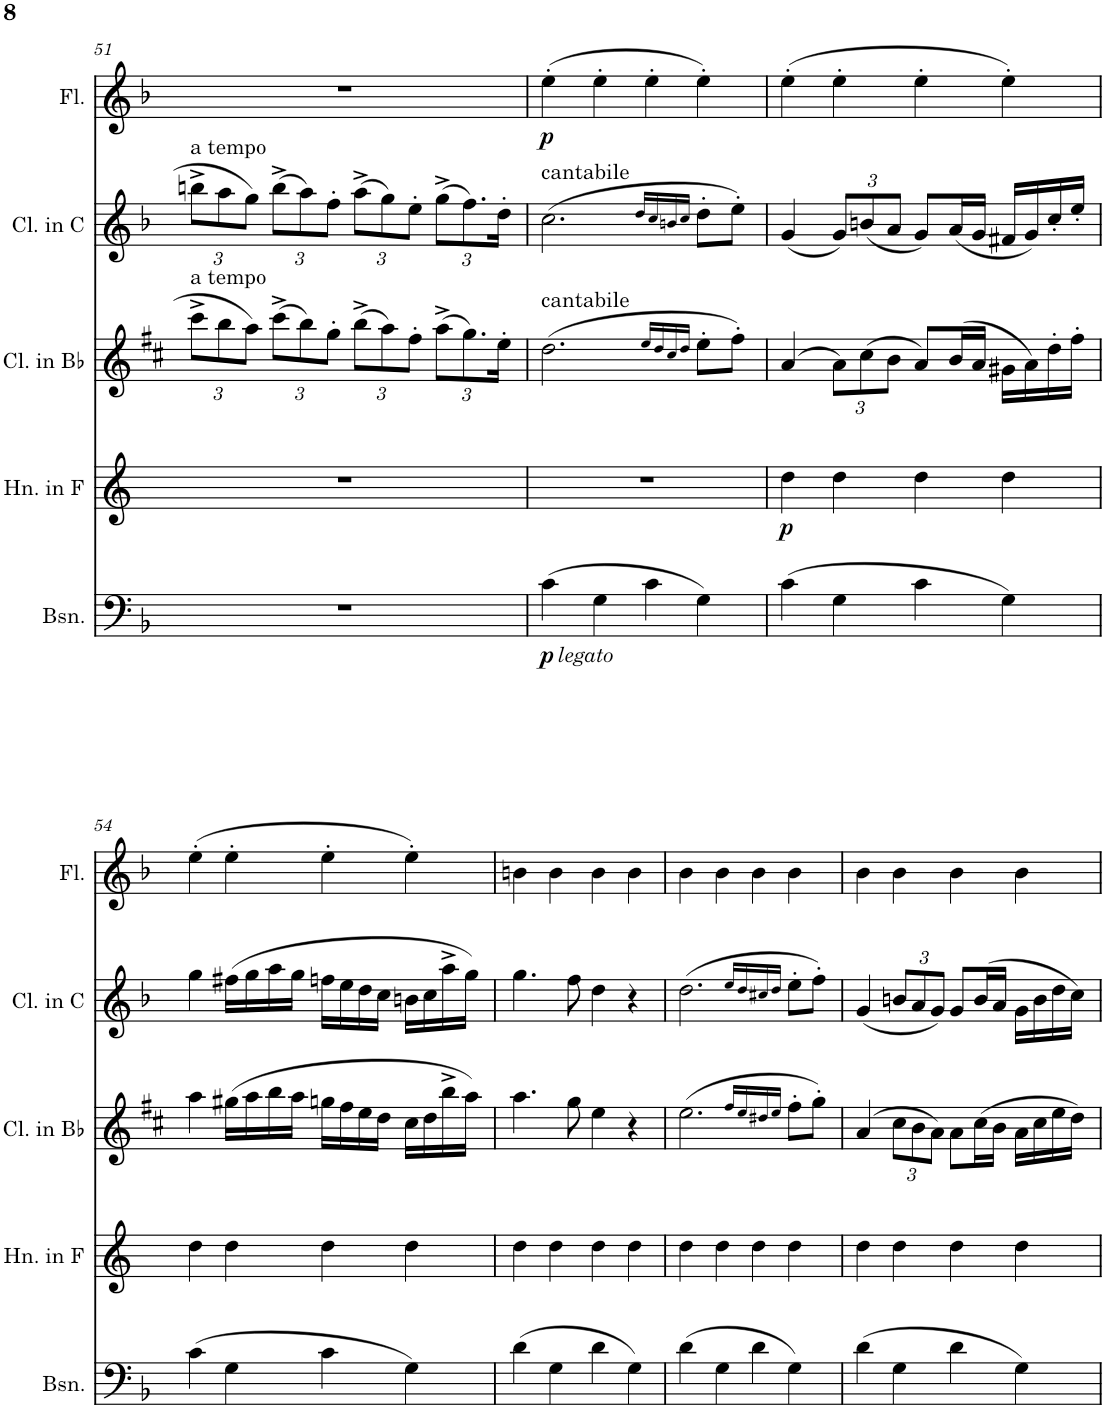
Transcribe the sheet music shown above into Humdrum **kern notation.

**kern	**dynam	**kern	**dynam	**kern	**kern	**kern	**dynam
*part5	*part5	*part4	*part4	*part3	*part2	*part1	*part1
*staff5	*staff5	*staff4	*staff4	*staff3	*staff2	*staff1	*staff1
*I"Bassoon	*	*I"Horn in F	*	*I"Clarinet in Bb	*I"Clarinet in C	*I"Flute	*
*I'Bsn.	*	*I'Hn. in F	*	*I'Cl. in Bb	*I'Cl. in C	*I'Fl.	*
!!LO:PB:g=z
*clefF4	*	*clefG2	*	*clefG2	*clefG2	*clefG2	*
*	*	*Trd4c7	*	*Trd1c2	*Trd1c2	*	*
*k[b-]	*	*k[]	*	*k[f#c#]	*k[b-]	*k[b-]	*
*M4/4	*	*M4/4	*	*M4/4	*M4/4	*M4/4	*
*	*	*	*	*Xbrackettup	*Xbrackettup	*	*
=51	=51	=51	=51	=51	=51	=51	=51
!	!	!	!	!	!LO:TX:a:t=a tempo	!	!
!	!	!	!	!LO:TX:a:t=a tempo	!	!	!
1r	.	1r	.	12ccc#^\L	12bbn^\L	1r	.
.	.	.	.	12bb\	12aa\	.	.
.	.	.	.	12aa\J	12gg\J	.	.
.	.	.	.	(12ccc#^\L	(12bb^\L	.	.
.	.	.	.	12bb\)	12aa\)	.	.
.	.	.	.	12gg'\J	12ff'\J	.	.
.	.	.	.	(12bb^\L	(12aa^\L	.	.
.	.	.	.	12aa\)	12gg\)	.	.
.	.	.	.	12ff#'\J	12ee'\J	.	.
.	.	.	.	(12aa^\L	(12gg^\L	.	.
.	.	.	.	12.gg\)	12.ff\)	.	.
.	.	.	.	24ee'\Jk	24dd'\Jk	.	.
=52	=52	=52	=52	=52	=52	=52	=52
!	!	!	!	!	!LO:TX:a:t=cantabile	!	!
!	!	!	!	!LO:TX:a:t=cantabile	!	!	!
!LO:TX:b:i:t=legato	!	!	!	!	!	!	!
!	!LO:DY:b	!	!	!	!	!	!LO:DY:b
(4c\	p	1r	.	(2.dd\	(2.cc\	(4ee'\	p
4G\	.	.	.	.	.	4ee'\	.
4c\	.	.	.	.	.	4ee'\	.
.	.	.	.	16qee/LL	16qdd/LL	.	.
.	.	.	.	16qdd/	16qcc/	.	.
.	.	.	.	16qcc#/	16qbn/	.	.
.	.	.	.	16qdd/JJ	16qcc/JJ	.	.
4G\)	.	.	.	8ee'\L	8dd'\L	4ee'\)	.
.	.	.	.	8ff#'\J)	8ee'\J)	.	.
=53	=53	=53	=53	=53	=53	=53	=53
!	!	!	!LO:DY:b	!	!	!	!
(4c\	.	4dd\	p	(4a/	(4g/	(4ee'\	.
4G\	.	4dd\	.	12a\L)	12g/L)	4ee'\	.
.	.	.	.	(12cc#\	(12bn/	.	.
.	.	.	.	12b\J	12a/J	.	.
4c\	.	4dd\	.	8a/L)	8g/L)	4ee'\	.
.	.	.	.	(16b/L	(16a/L	.	.
.	.	.	.	16a/JJ	16g/JJ	.	.
4G\)	.	4dd\	.	16g#X\LL	16f#X/LL	4ee'\)	.
.	.	.	.	16a\)	16g/)	.	.
.	.	.	.	16dd'\	16cc'/	.	.
.	.	.	.	16ff#'\JJ	16ee'/JJ	.	.
!!LO:LB:g=z
=54	=54	=54	=54	=54	=54	=54	=54
(4c\	.	4dd\	.	4aa\	4gg\	(4ee'\	.
4G\	.	4dd\	.	(16gg#X\LL	(16ff#X\LL	4ee'\	.
.	.	.	.	16aa\	16gg\	.	.
.	.	.	.	16bb\	16aa\	.	.
.	.	.	.	16aa\JJ	16gg\JJ	.	.
4c\	.	4dd\	.	16ggn\LL	16ffn\LL	4ee'\	.
.	.	.	.	16ff#\	16ee\	.	.
.	.	.	.	16ee\	16dd\	.	.
.	.	.	.	16dd\JJ	16cc\JJ	.	.
4G\)	.	4dd\	.	16cc#\LL	16bn\LL	4ee'\)	.
.	.	.	.	16dd\	16cc\	.	.
.	.	.	.	16bb^\	16aa^\	.	.
.	.	.	.	16aa\JJ)	16gg\JJ)	.	.
=55	=55	=55	=55	=55	=55	=55	=55
(4d\	.	4dd\	.	4.aa\	4.gg\	4bn\	.
4G\	.	4dd\	.	.	.	4b\	.
.	.	.	.	8gg\	8ff\	.	.
4d\	.	4dd\	.	4ee\	4dd\	4b\	.
4G\)	.	4dd\	.	4r	4r	4b\	.
=56	=56	=56	=56	=56	=56	=56	=56
(4d\	.	4dd\	.	(2.ee\	(2.dd\	4b-\	.
4G\	.	4dd\	.	.	.	4b-\	.
4d\	.	4dd\	.	.	.	4b-\	.
.	.	.	.	16qff#/LL	16qee/LL	.	.
.	.	.	.	16qee/	16qdd/	.	.
.	.	.	.	16qdd#X/	16qcc#X/	.	.
.	.	.	.	16qee/JJ	16qdd/JJ	.	.
4G\)	.	4dd\	.	8ff#'\L	8ee'\L	4b-\	.
.	.	.	.	8gg'\J)	8ff'\J)	.	.
=57	=57	=57	=57	=57	=57	=57	=57
(4d\	.	4dd\	.	(4a/	(4g/	4b-\	.
4G\	.	4dd\	.	12cc#\L	12bn/L	4b-\	.
.	.	.	.	12b\	12a/	.	.
.	.	.	.	12a\J)	12g/J)	.	.
4d\	.	4dd\	.	8a\L	8g/L	4b-\	.
.	.	.	.	(16cc#\L	(16b/L	.	.
.	.	.	.	16b\JJ	16a/JJ	.	.
4G\)	.	4dd\	.	16a\LL	16g\LL	4b-\	.
.	.	.	.	16cc#\	16b\	.	.
.	.	.	.	16ee\	16dd\	.	.
.	.	.	.	16dd\JJ)	16cc\JJ)	.	.
=	=	=	=	=	=	=	=
*-	*-	*-	*-	*-	*-	*-	*-
